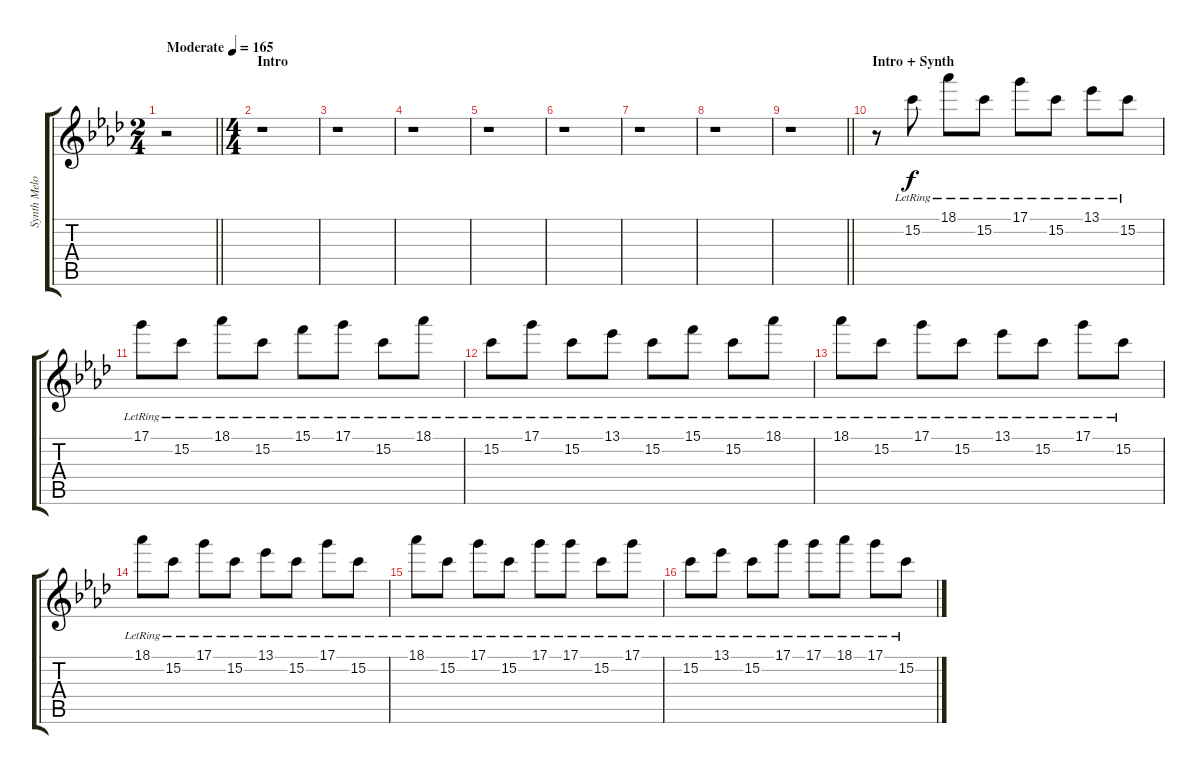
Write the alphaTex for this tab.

\track ("Synth Melody Piano" "Synth Melo") {instrument acousticgrandpiano}
\staff {score tabs}
\tuning (D5 A4 F4 C4 G3 C3) {hide}
\ts (2 4)
\tempo (165 "Moderate")
\clef g2
\barLineRight lightlight
\ks ab
r.2{dy f instrument acousticgrandpiano} |
\ts (4 4)
\section ("" "Intro")
r.1 |
r.1 |
r.1 |
r.1 |
r.1 |
r.1 |
r.1 |
\barLineRight lightlight
r.1 |
\section ("" "Intro + Synth")
r.8 15.2{lr}.8 18.1{lr}.8 15.2{lr}.8 17.1{lr}.8 15.2{lr}.8 13.1{lr}.8 15.2{lr}.8 |
17.1{lr}.8 15.2{lr}.8 18.1{lr}.8 15.2{lr}.8 15.1{lr}.8 17.1{lr}.8 15.2{lr}.8 18.1{lr}.8 |
15.2{lr}.8 17.1{lr}.8 15.2{lr}.8 13.1{lr}.8 15.2{lr}.8 15.1{lr}.8 15.2{lr}.8 18.1{lr}.8 |
18.1{lr}.8 15.2{lr}.8 17.1{lr}.8 15.2{lr}.8 13.1{lr}.8 15.2{lr}.8 17.1{lr}.8 15.2{lr}.8 |
18.1{lr}.8 15.2{lr}.8 17.1{lr}.8 15.2{lr}.8 13.1{lr}.8 15.2{lr}.8 17.1{lr}.8 15.2{lr}.8 |
18.1{lr}.8 15.2{lr}.8 17.1{lr}.8 15.2{lr}.8 17.1{lr}.8 17.1{lr}.8 15.2{lr}.8 17.1{lr}.8 |
15.2{lr}.8 13.1{lr}.8 15.2{lr}.8 17.1{lr}.8 17.1{lr}.8 18.1{lr}.8 17.1{lr}.8 15.2{lr}.8
